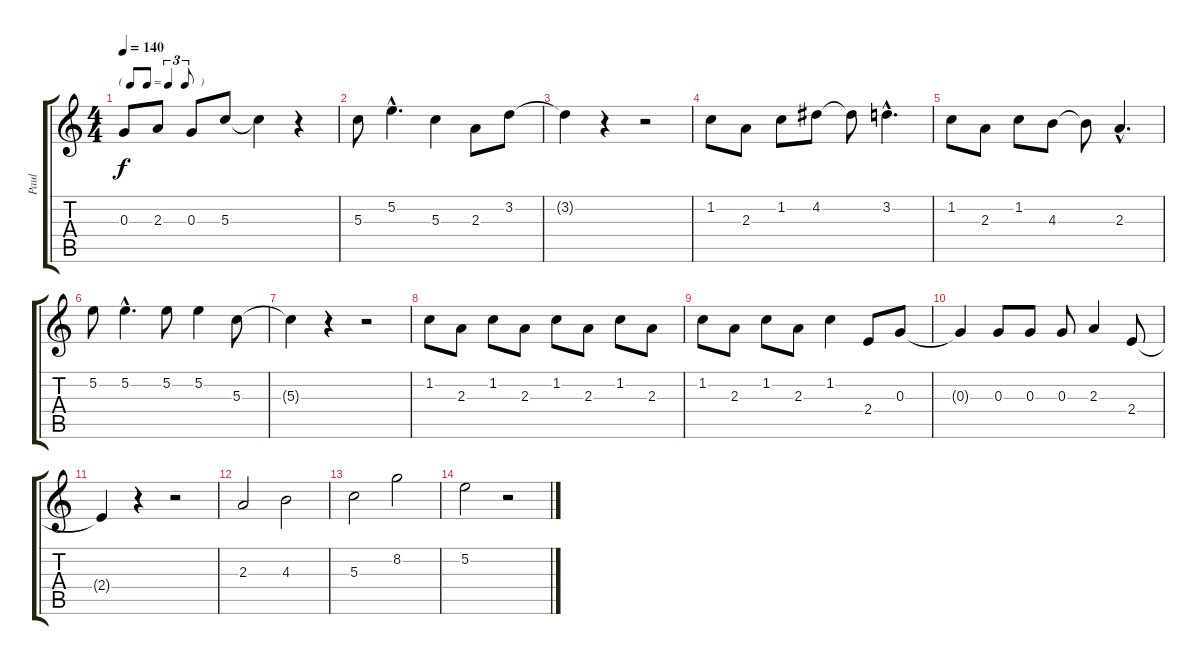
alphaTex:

\track ("Paul" "Paul") {instrument electricguitarjazz}
\staff {score tabs}
\tuning (E4 B3 G3 D3 A2 E2) {hide}
\ts (4 4)
\tf triplet8th
\tempo 140
\clef g2
\ks c
0.3.8{dy f} 2.3.8 0.3.8 5.3.8 5.3{t}.4 r.4 |
5.3.8 5.2{hac}.4{d} 5.3.4 2.3.8 3.2.8 |
3.2{t}.4 r.4 r.2 |
1.2.8 2.3.8 1.2.8 4.2.8 4.2{t}.8 3.2{hac}.4{d} |
1.2.8 2.3.8 1.2.8 4.3.8 4.3{t}.8 2.3{hac}.4{d} |
5.2.8 5.2{hac}.4{d} 5.2.8 5.2.4 5.3.8 |
5.3{t}.4 r.4 r.2 |
1.2.8 2.3.8 1.2.8 2.3.8 1.2.8 2.3.8 1.2.8 2.3.8 |
1.2.8 2.3.8 1.2.8 2.3.8 1.2.4 2.4.8 0.3.8 |
0.3{t}.4 0.3.8 0.3.8 0.3.8 2.3.4 2.4.8 |
2.4{t}.4 r.4 r.2 |
2.3.2 4.3.2 |
5.3.2 8.2.2 |
5.2.2 r.2
